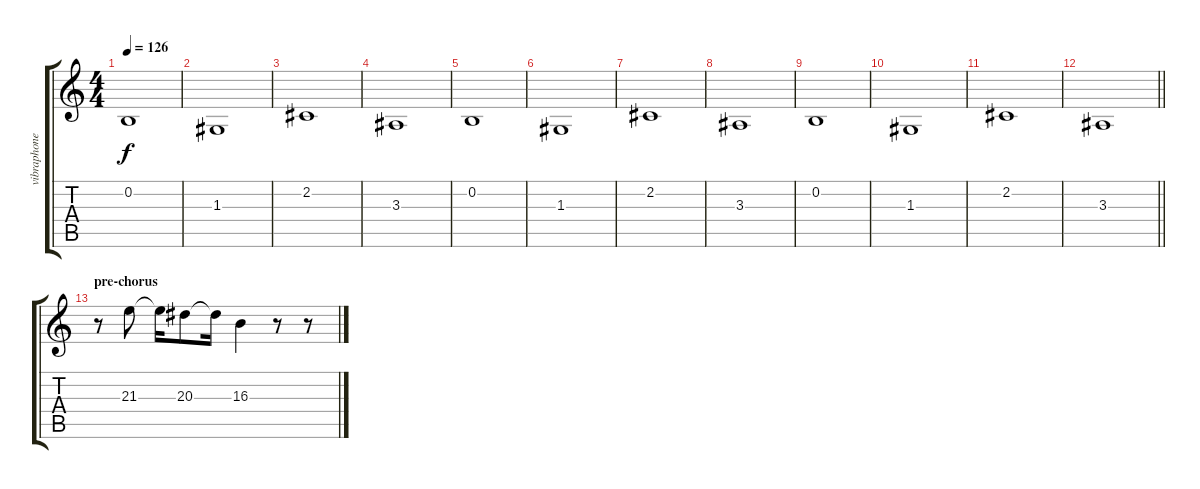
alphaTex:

\track ("vibraphone" "vibraphone") {instrument vibraphone}
\staff {score tabs}
\tuning (E4 B3 G3 D3 A2 E2) {hide}
\ts (4 4)
\tempo 126
\clef g2
\ks c
0.2.1{dy f} |
1.3.1 |
2.2.1 |
3.3.1 |
0.2.1 |
1.3.1 |
2.2.1 |
3.3.1 |
0.2.1 |
1.3.1 |
2.2.1 |
\barLineRight lightlight
3.3.1 |
\section ("" "pre-chorus")
r.8 21.3.8 21.3{t}.16 20.3.8 20.3{t}.16 16.3.4 r.8 r.8
